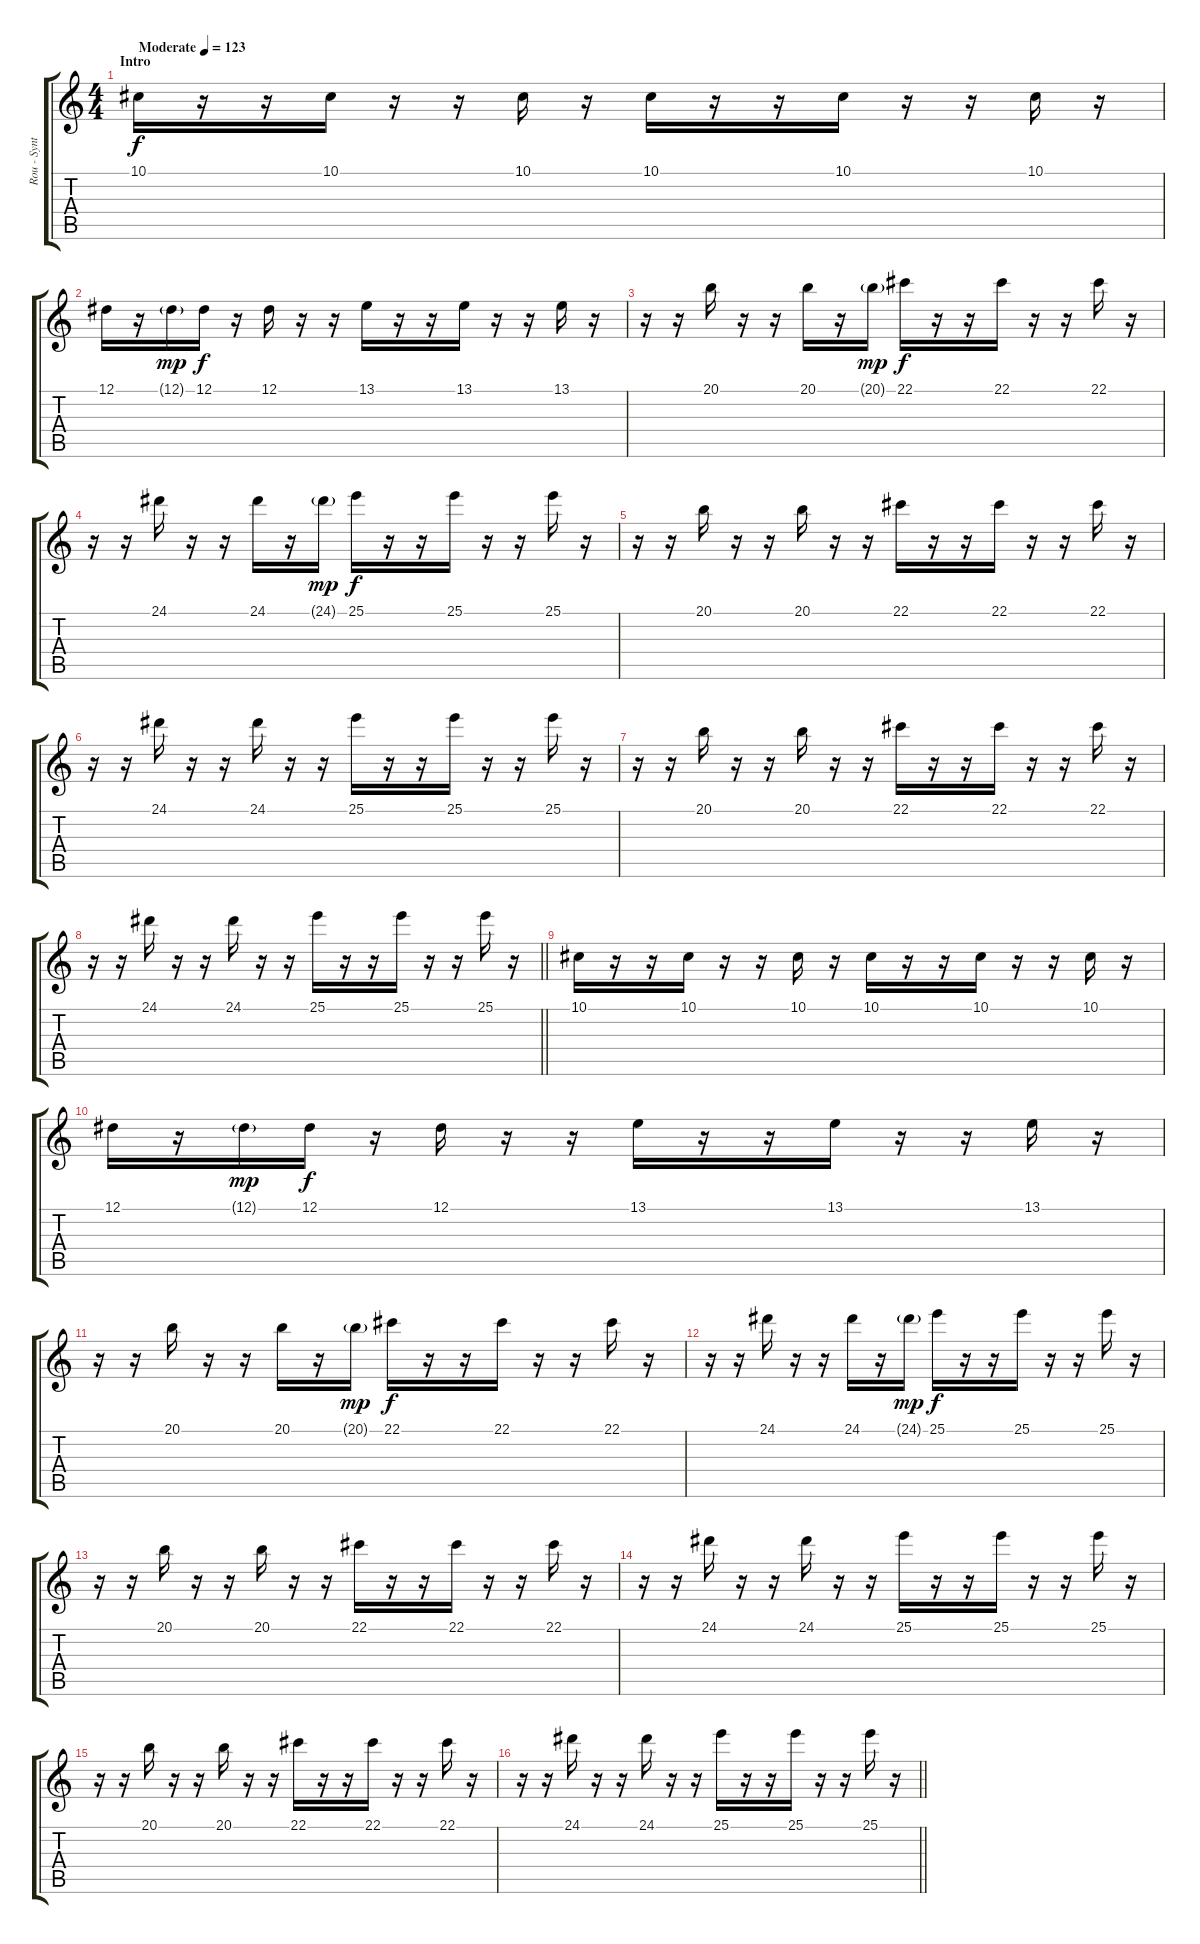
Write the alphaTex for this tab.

\track ("Rou - Synth 3" "Rou - Synt") {instrument lead2sawtooth}
\staff {score tabs}
\tuning (Eb4 Bb3 Gb3 Db3 Ab2 Db2) {hide}
\ts (4 4)
\section ("" "Intro")
\tempo (123 "Moderate")
\clef g2
\ks c
10.1.16{dy f instrument lead2sawtooth} r.16 r.16 10.1.16 r.16 r.16 10.1.16 r.16 10.1.16 r.16 r.16 10.1.16 r.16 r.16 10.1.16 r.16 |
12.1.16 r.16 12.1{g}.16{dy mp} 12.1.16{dy f} r.16 12.1.16 r.16 r.16 13.1.16 r.16 r.16 13.1.16 r.16 r.16 13.1.16 r.16 |
r.16 r.16 20.1.16 r.16 r.16 20.1.16 r.16 20.1{g}.16{dy mp} 22.1.16{dy f} r.16 r.16 22.1.16 r.16 r.16 22.1.16 r.16 |
r.16 r.16 24.1.16 r.16 r.16 24.1.16 r.16 24.1{g}.16{dy mp} 25.1.16{dy f} r.16 r.16 25.1.16 r.16 r.16 25.1.16 r.16 |
r.16 r.16 20.1.16 r.16 r.16 20.1.16 r.16 r.16 22.1.16 r.16 r.16 22.1.16 r.16 r.16 22.1.16 r.16 |
r.16 r.16 24.1.16 r.16 r.16 24.1.16 r.16 r.16 25.1.16 r.16 r.16 25.1.16 r.16 r.16 25.1.16 r.16 |
r.16 r.16 20.1.16 r.16 r.16 20.1.16 r.16 r.16 22.1.16 r.16 r.16 22.1.16 r.16 r.16 22.1.16 r.16 |
\barLineRight lightlight
r.16 r.16 24.1.16 r.16 r.16 24.1.16 r.16 r.16 25.1.16 r.16 r.16 25.1.16 r.16 r.16 25.1.16 r.16 |
10.1.16 r.16 r.16 10.1.16 r.16 r.16 10.1.16 r.16 10.1.16 r.16 r.16 10.1.16 r.16 r.16 10.1.16 r.16 |
12.1.16 r.16 12.1{g}.16{dy mp} 12.1.16{dy f} r.16 12.1.16 r.16 r.16 13.1.16 r.16 r.16 13.1.16 r.16 r.16 13.1.16 r.16 |
r.16 r.16 20.1.16 r.16 r.16 20.1.16 r.16 20.1{g}.16{dy mp} 22.1.16{dy f} r.16 r.16 22.1.16 r.16 r.16 22.1.16 r.16 |
r.16 r.16 24.1.16 r.16 r.16 24.1.16 r.16 24.1{g}.16{dy mp} 25.1.16{dy f} r.16 r.16 25.1.16 r.16 r.16 25.1.16 r.16 |
r.16 r.16 20.1.16 r.16 r.16 20.1.16 r.16 r.16 22.1.16 r.16 r.16 22.1.16 r.16 r.16 22.1.16 r.16 |
r.16 r.16 24.1.16 r.16 r.16 24.1.16 r.16 r.16 25.1.16 r.16 r.16 25.1.16 r.16 r.16 25.1.16 r.16 |
r.16 r.16 20.1.16 r.16 r.16 20.1.16 r.16 r.16 22.1.16 r.16 r.16 22.1.16 r.16 r.16 22.1.16 r.16 |
\barLineRight lightlight
r.16 r.16 24.1.16 r.16 r.16 24.1.16 r.16 r.16 25.1.16 r.16 r.16 25.1.16 r.16 r.16 25.1.16 r.16
